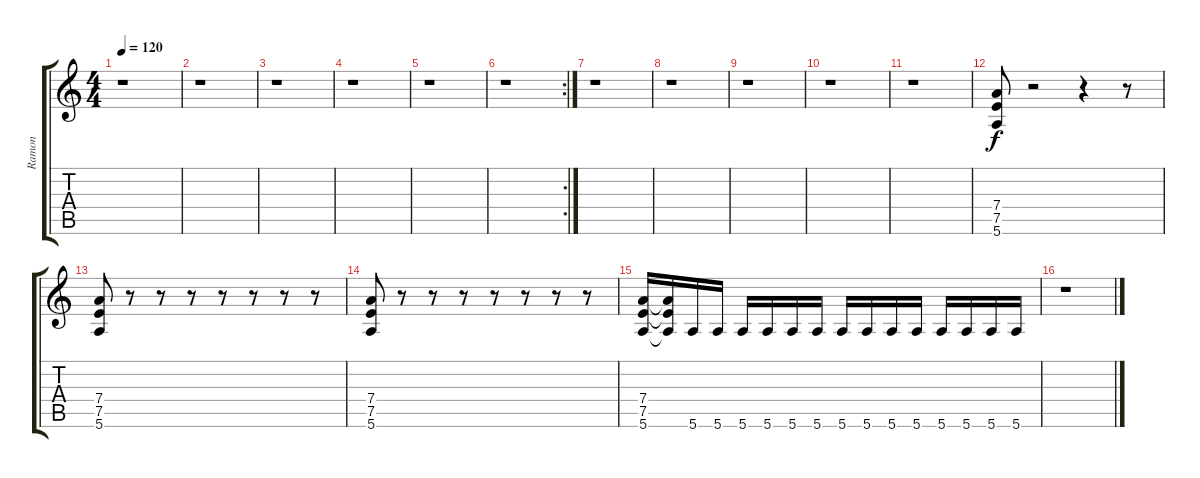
\track ("Ramon" "Ramon") {instrument distortionguitar}
\staff {score tabs}
\tuning (E4 B3 G3 D3 A2 E2) {hide}
\ts (4 4)
\tempo 120
\clef g2
\ks c
r.1{dy f} |
r.1 |
r.1 |
r.1 |
r.1 |
\rc 2
r.1 |
r.1 |
r.1 |
r.1 |
r.1 |
r.1 |
(7.4 7.5 5.6).8 r.2 r.4 r.8 |
(7.4 7.5 5.6).8 r.8 r.8 r.8 r.8 r.8 r.8 r.8 |
(7.4 7.5 5.6).8 r.8 r.8 r.8 r.8 r.8 r.8 r.8 |
(7.4 7.5 5.6).16 (7.4{t} 7.5{t} 5.6{t}).16 5.6.16 5.6.16 5.6.16 5.6.16 5.6.16 5.6.16 5.6.16 5.6.16 5.6.16 5.6.16 5.6.16 5.6.16 5.6.16 5.6.16 |
r.1
